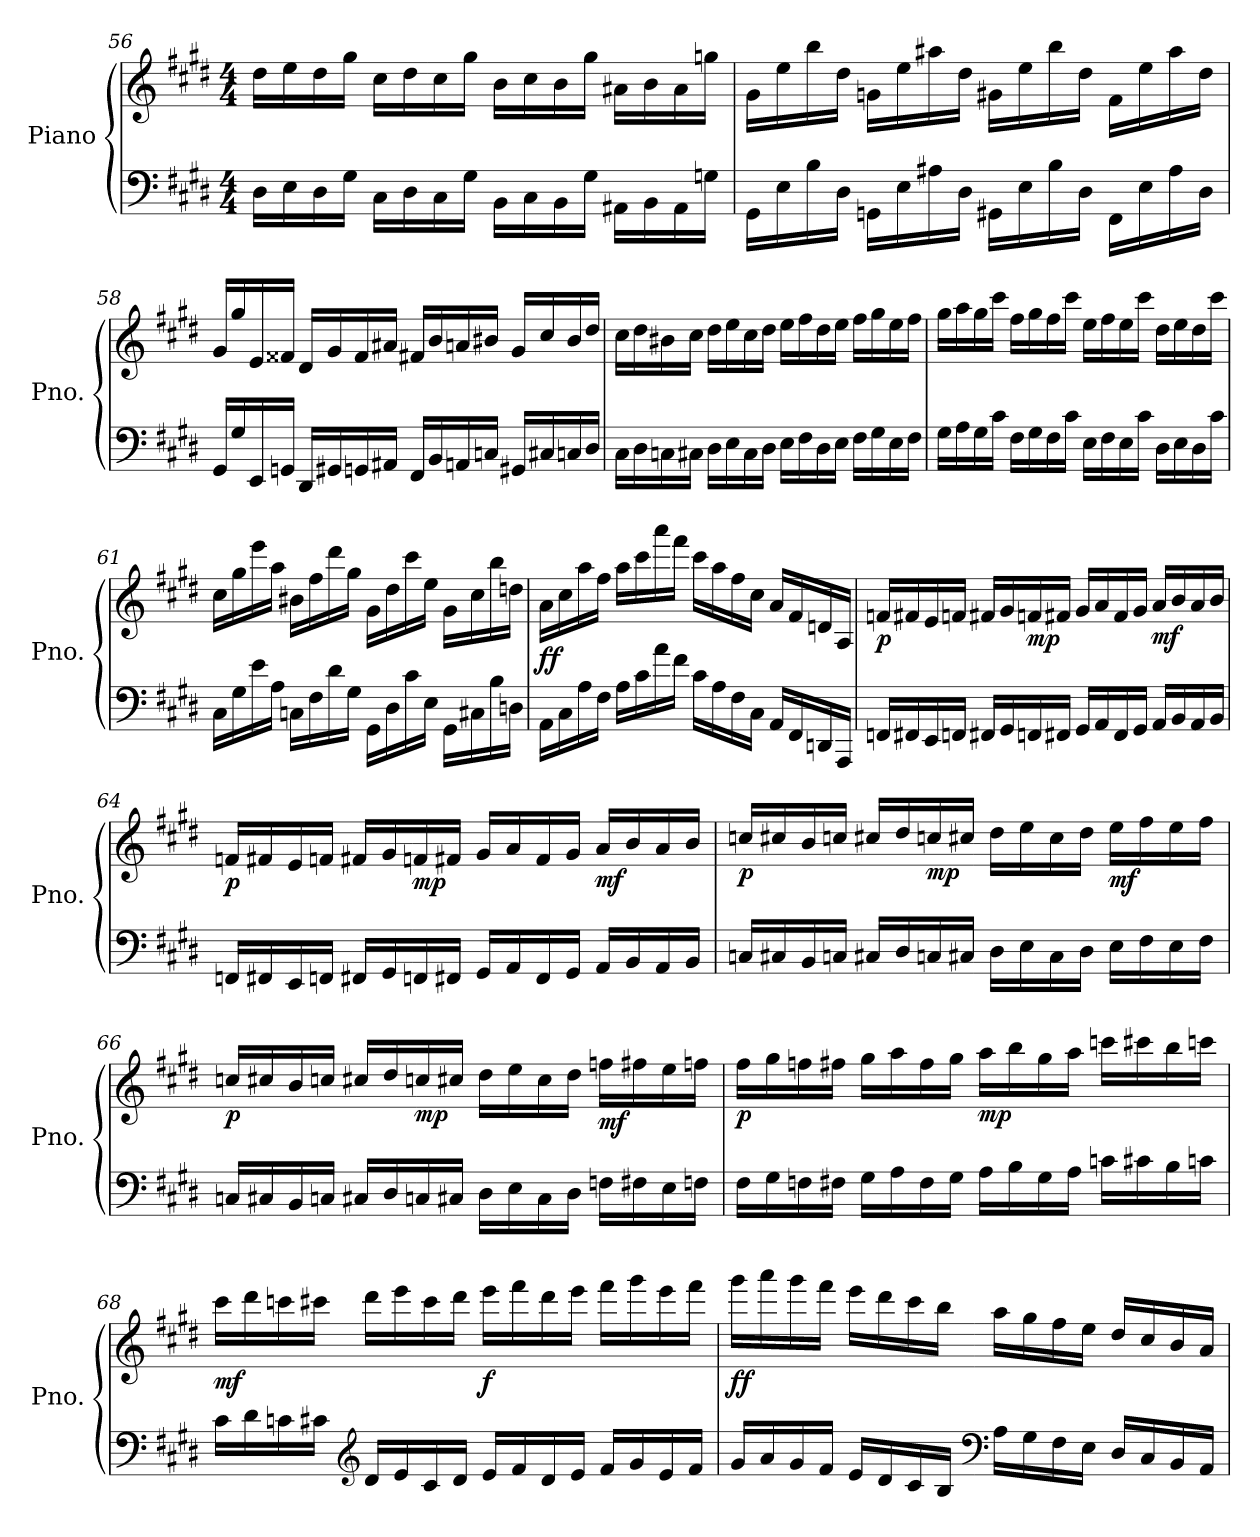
**kern	**kern	**dynam
*part1	*part1	*part1
*staff2	*staff1	*staff1/2
*I"Piano	*	*
*I'Pno.	*	*
!!LO:LB:g=z
*clefF4	*clefG2	*
*k[f#c#g#d#]	*k[f#c#g#d#]	*
*E:	*E:	*
*M4/4	*M4/4	*
=56	=56	=56
16D#\LL	16dd#\LL	.
16E\	16ee\	.
16D#\	16dd#\	.
16G#\JJ	16gg#\JJ	.
16C#\LL	16cc#\LL	.
16D#\	16dd#\	.
16C#\	16cc#\	.
16G#\JJ	16gg#\JJ	.
16BB\LL	16b\LL	.
16C#\	16cc#\	.
16BB\	16b\	.
16G#\JJ	16gg#\JJ	.
16AA#X\LL	16a#X\LL	.
16BB\	16b\	.
16AA#\	16a#\	.
16Gn\JJ	16ggn\JJ	.
=57	=57	=57
16GG#\LL	16g#\LL	.
16E\	16ee\	.
16B\	16bb\	.
16D#\JJ	16dd#\JJ	.
16GGn\LL	16gn\LL	.
16E\	16ee\	.
16A#X\	16aa#X\	.
16D#\JJ	16dd#\JJ	.
16GG#X\LL	16g#X\LL	.
16E\	16ee\	.
16B\	16bb\	.
16D#\JJ	16dd#\JJ	.
16FF#\LL	16f#\LL	.
16E\	16ee\	.
16A#\	16aa#\	.
16D#\JJ	16dd#\JJ	.
!!LO:PB:g=z
=58	=58	=58
16GG#/LL	16g#/LL	.
16G#/	16gg#/	.
16EE/	16e/	.
16GGn/JJ	16f##X/JJ	.
16DD#/LL	16d#/LL	.
16GG#X/	16g#/	.
16GGn/	16f##/	.
16AA#X/JJ	16a#X/JJ	.
16FF#/LL	16f#X/LL	.
16BB/	16b/	.
16AAn/	16an/	.
16Cn/JJ	16b#X/JJ	.
16GG#X/LL	16g#/LL	.
16C#X/	16cc#/	.
16Cn/	16b#/	.
16D#/JJ	16dd#/JJ	.
=59	=59	=59
16C#\LL	16cc#\LL	.
16D#\	16dd#\	.
16Cn\	16b#X\	.
16C#X\JJ	16cc#\JJ	.
16D#\LL	16dd#\LL	.
16E\	16ee\	.
16C#\	16cc#\	.
16D#\JJ	16dd#\JJ	.
16E\LL	16ee\LL	.
16F#\	16ff#\	.
16D#\	16dd#\	.
16E\JJ	16ee\JJ	.
16F#\LL	16ff#\LL	.
16G#\	16gg#\	.
16E\	16ee\	.
16F#\JJ	16ff#\JJ	.
!!LO:LB:g=z
=60	=60	=60
16G#\LL	16gg#\LL	.
16A\	16aa\	.
16G#\	16gg#\	.
16c#\JJ	16ccc#\JJ	.
16F#\LL	16ff#\LL	.
16G#\	16gg#\	.
16F#\	16ff#\	.
16c#\JJ	16ccc#\JJ	.
16E\LL	16ee\LL	.
16F#\	16ff#\	.
16E\	16ee\	.
16c#\JJ	16ccc#\JJ	.
16D#\LL	16dd#\LL	.
16E\	16ee\	.
16D#\	16dd#\	.
16c#\JJ	16ccc#\JJ	.
=61	=61	=61
16C#\LL	16cc#\LL	.
16G#\	16gg#\	.
16e\	16eee\	.
16A\JJ	16aa\JJ	.
16Cn\LL	16b#X\LL	.
16F#\	16ff#\	.
16d#\	16ddd#\	.
16G#\JJ	16gg#\JJ	.
16GG#\LL	16g#\LL	.
16D#\	16dd#\	.
16c#\	16ccc#\	.
16E\JJ	16ee\JJ	.
16GG#\LL	16g#\LL	.
16C#X\	16cc#\	.
16B\	16bb\	.
16Dn\JJ	16ddn\JJ	.
!!LO:LB:g=z
=62	=62	=62
!	!	!LO:DY:b
16AA\LL	16a\LL	ff
16C#\	16cc#\	.
16A\	16aa\	.
16F#\JJ	16ff#\JJ	.
16A\LL	16aa\LL	.
16c#\	16ccc#\	.
16a\	16aaa\	.
16f#\JJ	16fff#\JJ	.
16c#\LL	16ccc#\LL	.
16A\	16aa\	.
16F#\	16ff#\	.
16C#\JJ	16cc#\JJ	.
16AA/LL	16a/LL	.
16FF#/	16f#/	.
16DDn/	16dn/	.
16AAA/JJ	16A/JJ	.
=63	=63	=63
!	!	!LO:DY:b
16FFn/LL	16fn/LL	p
16FF#X/	16f#X/	.
16EE/	16e/	.
16FFn/JJ	16fn/JJ	.
16FF#X/LL	16f#X/LL	.
16GG#/	16g#/	.
!	!	!LO:DY:b
16FFn/	16fn/	mp
16FF#X/JJ	16f#X/JJ	.
16GG#/LL	16g#/LL	.
16AA/	16a/	.
16FF#/	16f#/	.
16GG#/JJ	16g#/JJ	.
!	!	!LO:DY:b
16AA/LL	16a/LL	mf
16BB/	16b/	.
16AA/	16a/	.
16BB/JJ	16b/JJ	.
!!LO:LB:g=z
=64	=64	=64
!	!	!LO:DY:b
16FFn/LL	16fn/LL	p
16FF#X/	16f#X/	.
16EE/	16e/	.
16FFn/JJ	16fn/JJ	.
16FF#X/LL	16f#X/LL	.
16GG#/	16g#/	.
!	!	!LO:DY:b
16FFn/	16fn/	mp
16FF#X/JJ	16f#X/JJ	.
16GG#/LL	16g#/LL	.
16AA/	16a/	.
16FF#/	16f#/	.
16GG#/JJ	16g#/JJ	.
!	!	!LO:DY:b
16AA/LL	16a/LL	mf
16BB/	16b/	.
16AA/	16a/	.
16BB/JJ	16b/JJ	.
=65	=65	=65
!	!	!LO:DY:b
16Cn/LL	16ccn/LL	p
16C#X/	16cc#X/	.
16BB/	16b/	.
16Cn/JJ	16ccn/JJ	.
16C#X/LL	16cc#X/LL	.
16D#/	16dd#/	.
!	!	!LO:DY:b
16Cn/	16ccn/	mp
16C#X/JJ	16cc#X/JJ	.
16D#\LL	16dd#\LL	.
16E\	16ee\	.
16C#\	16cc#\	.
16D#\JJ	16dd#\JJ	.
!	!	!LO:DY:b
16E\LL	16ee\LL	mf
16F#\	16ff#\	.
16E\	16ee\	.
16F#\JJ	16ff#\JJ	.
!!LO:LB:g=z
=66	=66	=66
!	!	!LO:DY:b
16Cn/LL	16ccn/LL	p
16C#X/	16cc#X/	.
16BB/	16b/	.
16Cn/JJ	16ccn/JJ	.
16C#X/LL	16cc#X/LL	.
16D#/	16dd#/	.
!	!	!LO:DY:b
16Cn/	16ccn/	mp
16C#X/JJ	16cc#X/JJ	.
16D#\LL	16dd#\LL	.
16E\	16ee\	.
16C#\	16cc#\	.
16D#\JJ	16dd#\JJ	.
!	!	!LO:DY:b
16Fn\LL	16ffn\LL	mf
16F#X\	16ff#X\	.
16E\	16ee\	.
16Fn\JJ	16ffn\JJ	.
=67	=67	=67
!	!	!LO:DY:b
16F#\LL	16ff#\LL	p
16G#\	16gg#\	.
16Fn\	16ffn\	.
16F#X\JJ	16ff#X\JJ	.
16G#\LL	16gg#\LL	.
16A\	16aa\	.
16F#\	16ff#\	.
16G#\JJ	16gg#\JJ	.
!	!	!LO:DY:b
16A\LL	16aa\LL	mp
16B\	16bb\	.
16G#\	16gg#\	.
16A\JJ	16aa\JJ	.
16cn\LL	16cccn\LL	.
16c#X\	16ccc#X\	.
16B\	16bb\	.
16cn\JJ	16cccn\JJ	.
!!LO:LB:g=z
=68	=68	=68
!	!	!LO:DY:b
16c#\LL	16ccc#\LL	mf
16d#\	16ddd#\	.
16cn\	16cccn\	.
16c#X\JJ	16ccc#X\JJ	.
*clefG2	*	*
16d#/LL	16ddd#\LL	.
16e/	16eee\	.
16c#/	16ccc#\	.
16d#/JJ	16ddd#\JJ	.
!	!	!LO:DY:b
16e/LL	16eee\LL	f
16f#/	16fff#\	.
16d#/	16ddd#\	.
16e/JJ	16eee\JJ	.
16f#/LL	16fff#\LL	.
16g#/	16ggg#\	.
16e/	16eee\	.
16f#/JJ	16fff#\JJ	.
=69	=69	=69
!	!	!LO:DY:b
16g#/LL	16ggg#\LL	ff
16a/	16aaa\	.
16g#/	16ggg#\	.
16f#/JJ	16fff#\JJ	.
16e/LL	16eee\LL	.
16d#/	16ddd#\	.
16c#/	16ccc#\	.
16B/JJ	16bb\JJ	.
*clefF4	*	*
16A\LL	16aa\LL	.
16G#\	16gg#\	.
16F#\	16ff#\	.
16E\JJ	16ee\JJ	.
16D#/LL	16dd#/LL	.
16C#/	16cc#/	.
16BB/	16b/	.
16AA/JJ	16a/JJ	.
=	=	=
*-	*-	*-
